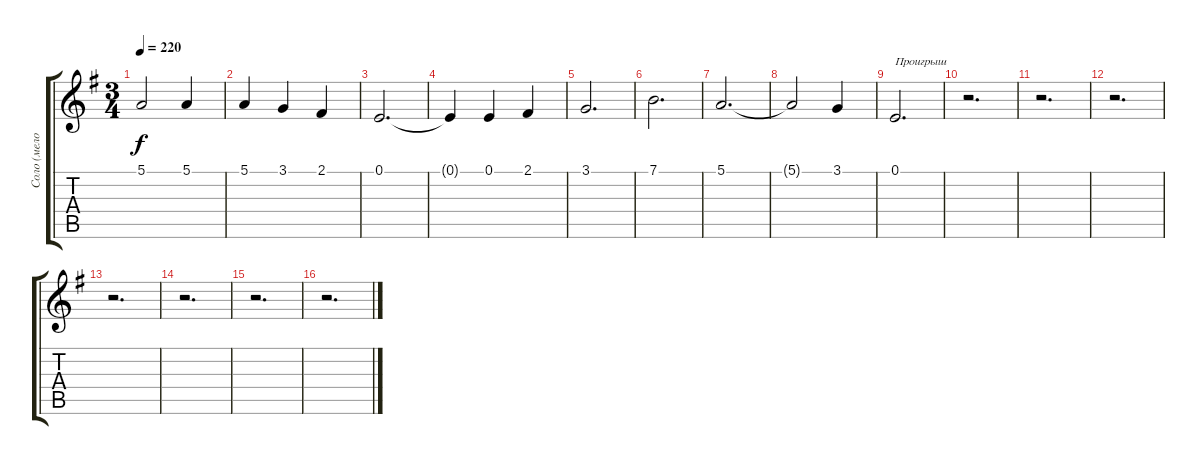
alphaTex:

\track ("Соло (мелодия)" "Соло (мело") {instrument cello}
\staff {score tabs}
\tuning (E4 B3 G3 D3 A2 E2) {hide}
\ts (3 4)
\tempo 220
\clef g2
\ks eminor
5.1.2{dy f} 5.1.4 |
5.1.4 3.1.4 2.1.4 |
0.1.2{d} |
0.1{t}.4 0.1.4 2.1.4 |
3.1.2{d} |
7.1.2{d} |
5.1.2{d} |
5.1{t}.2 3.1.4 |
0.1.2{d txt "Проигрыш"} |
r.2{d} |
r.2{d} |
r.2{d} |
r.2{d} |
r.2{d} |
r.2{d} |
r.2{d}
